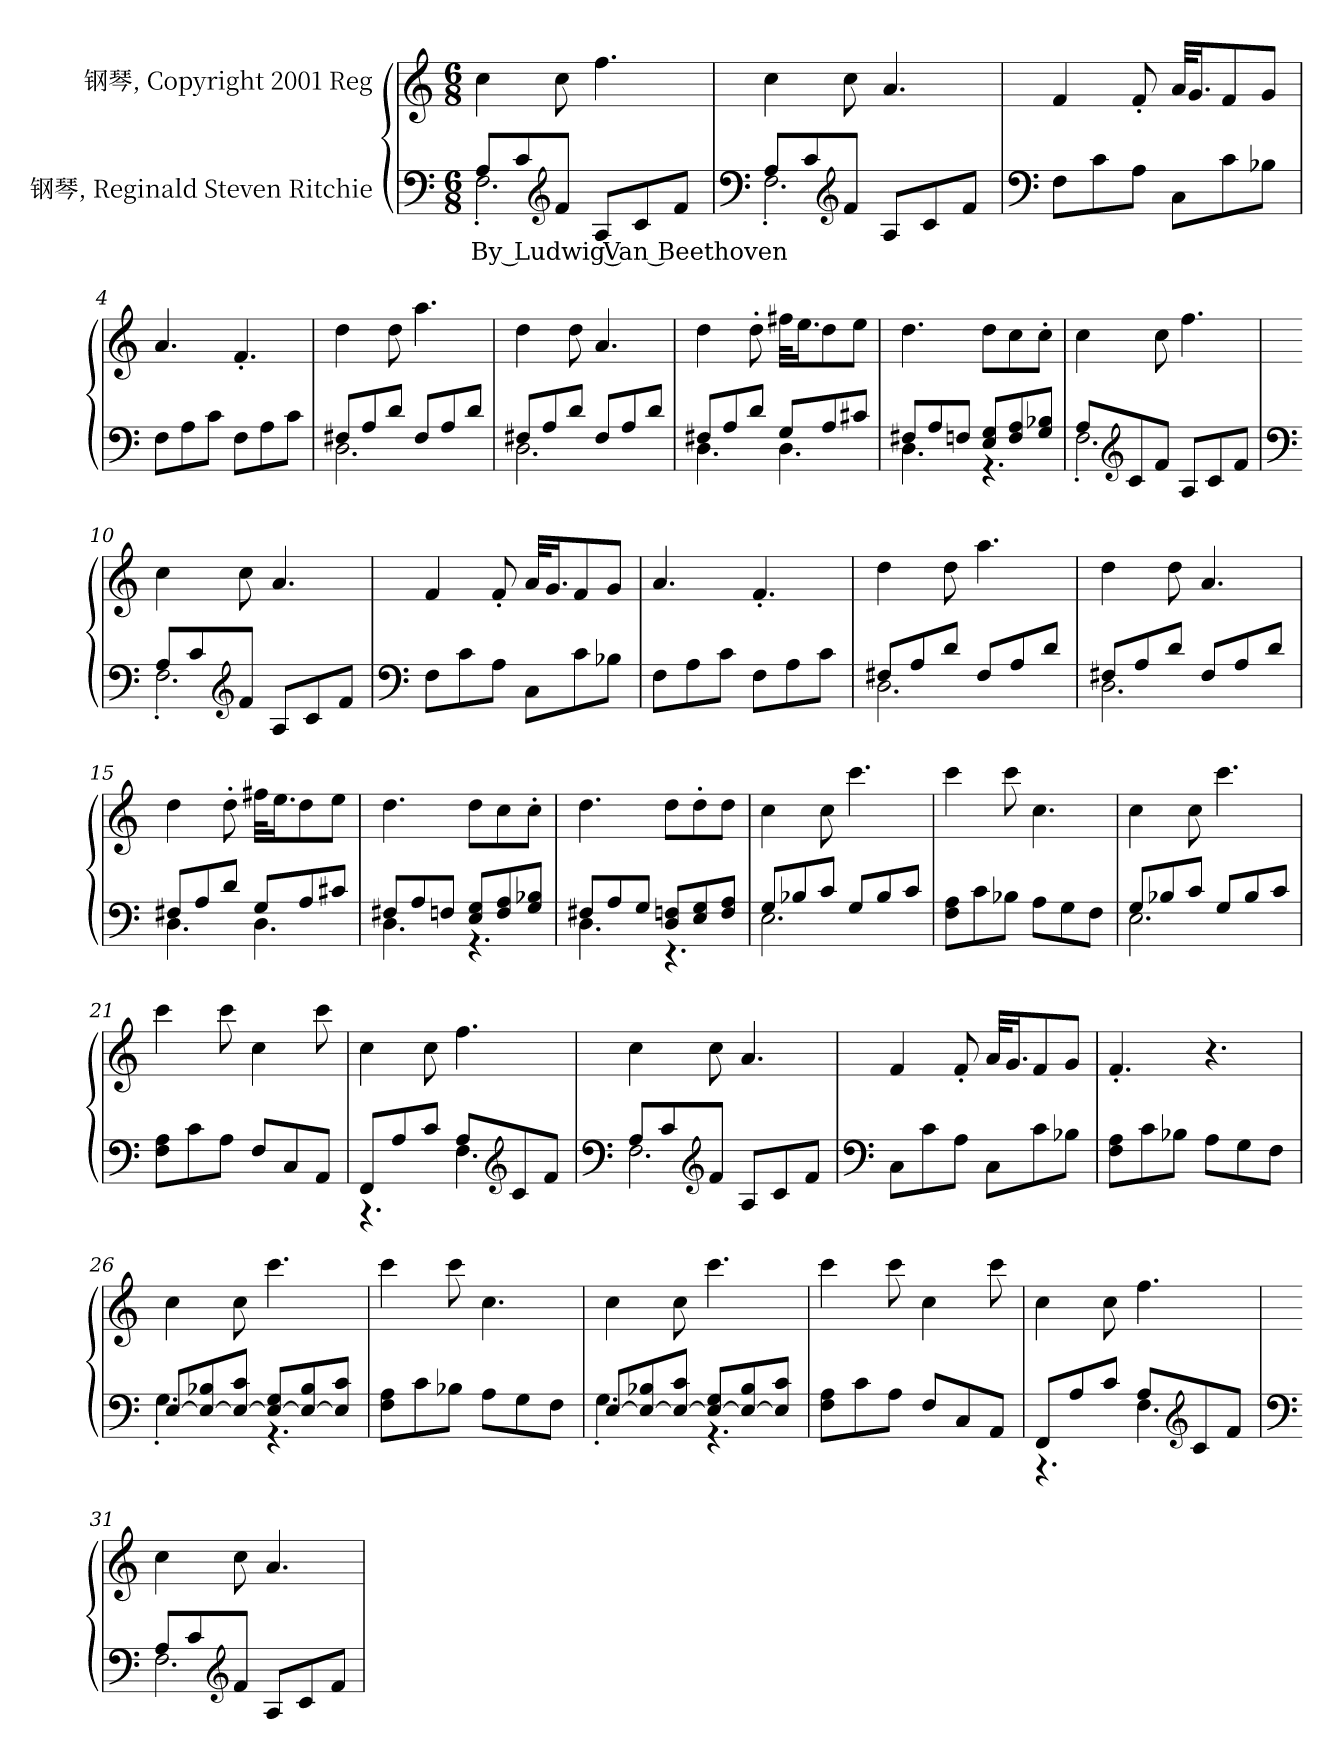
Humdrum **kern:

**kern	**text	**kern
*part2	*part2	*part1
*staff2	*staff2	*staff1
*I"钢琴, Reginald Steven Ritchie	*	*I"钢琴, Copyright 2001 Reg
*clefF4	*	*clefG2
*k[]	*	*k[]
*M6/8	*	*M6/8
*MM165	*	*MM165
=1	=1	=1
*^	*	*
8A/L	2.F'\	By Ludwig Van Beethoven	4cc\
8c/	.	.	.
*clefG2	*	*	*
8f/J	.	.	8cc\
8A/L	.	.	4.ff\
8c/	.	.	.
8f/J	.	.	.
=2	=2	=2	=2
*clefF4	*	*	*
8A/L	2.F'\	.	4cc\
8c/	.	.	.
*clefG2	*	*	*
8f/J	.	.	8cc\
8A/L	.	.	4.a/
8c/	.	.	.
8f/J	.	.	.
*v	*v	*	*
!!LO:LB:g=z
=3	=3	=3
*clefF4	*	*
8F\L	.	4f/
8c\	.	.
8A\J	.	8f'/
8C\L	.	32a/KLL
.	.	16.g/J
8c\	.	8f/
8B-X\J	.	8g/J
=4	=4	=4
8F\L	.	4.a/
8A\	.	.
8c\J	.	.
8F\L	.	4.f'/
8A\	.	.
8c\J	.	.
=5	=5	=5
*^	*	*
8F#X/L	2.D\	.	4dd\
8A/	.	.	.
8d/J	.	.	8dd\
8F#/L	.	.	4.aa\
8A/	.	.	.
8d/J	.	.	.
=6	=6	=6	=6
8F#X/L	2.D\	.	4dd\
8A/	.	.	.
8d/J	.	.	8dd\
8F#/L	.	.	4.a/
8A/	.	.	.
8d/J	.	.	.
=7	=7	=7	=7
8F#X/L	4.D\	.	4dd\
8A/	.	.	.
8d/J	.	.	8dd'\
8G/L	4.D\	.	32ff#X\KLL
.	.	.	16.ee\J
8A/	.	.	8dd\
8c#X/J	.	.	8ee\J
!!LO:LB:g=z
=8	=8	=8	=8
8F#X/L	4.D\	.	4.dd\
8A/	.	.	.
8Fn/J	.	.	.
8E/ 8G/L	4.r	.	8dd\L
8F/ 8A/	.	.	8cc\
8G/ 8B-X/J	.	.	8cc'\J
=9	=9	=9	=9
8A/L	2.F'\	.	4cc\
*clefG2	*	*	*
8c/	.	.	.
8f/J	.	.	8cc\
8A/L	.	.	4.ff\
8c/	.	.	.
8f/J	.	.	.
=10	=10	=10	=10
*clefF4	*	*	*
8A/L	2.F'\	.	4cc\
8c/	.	.	.
*clefG2	*	*	*
8f/J	.	.	8cc\
8A/L	.	.	4.a/
8c/	.	.	.
8f/J	.	.	.
*v	*v	*	*
=11	=11	=11
*clefF4	*	*
8F\L	.	4f/
8c\	.	.
8A\J	.	8f'/
8C\L	.	32a/KLL
.	.	16.g/J
8c\	.	8f/
8B-X\J	.	8g/J
!!LO:LB:g=z
=12	=12	=12
8F\L	.	4.a/
8A\	.	.
8c\J	.	.
8F\L	.	4.f'/
8A\	.	.
8c\J	.	.
=13	=13	=13
*^	*	*
8F#X/L	2.D\	.	4dd\
8A/	.	.	.
8d/J	.	.	8dd\
8F#/L	.	.	4.aa\
8A/	.	.	.
8d/J	.	.	.
=14	=14	=14	=14
8F#X/L	2.D\	.	4dd\
8A/	.	.	.
8d/J	.	.	8dd\
8F#/L	.	.	4.a/
8A/	.	.	.
8d/J	.	.	.
=15	=15	=15	=15
8F#X/L	4.D\	.	4dd\
8A/	.	.	.
8d/J	.	.	8dd'\
8G/L	4.D\	.	32ff#X\KLL
.	.	.	16.ee\J
8A/	.	.	8dd\
8c#X/J	.	.	8ee\J
=16	=16	=16	=16
8F#X/L	4.D\	.	4.dd\
8A/	.	.	.
8Fn/J	.	.	.
8E/ 8G/L	4.r	.	8dd\L
8F/ 8A/	.	.	8cc\
8G/ 8B-X/J	.	.	8cc'\J
!!LO:LB:g=z
=17	=17	=17	=17
8F#X/L	4.D\	.	4.dd\
8A/	.	.	.
8G/J	.	.	.
8D/ 8Fn/L	4.r	.	8dd\L
8E/ 8G/	.	.	8dd'\
8F/ 8A/J	.	.	8dd\J
=18	=18	=18	=18
8G/L	2.E\	.	4cc\
8B-X/	.	.	.
8c/J	.	.	8cc\
8G/L	.	.	4.ccc\
8B-/	.	.	.
8c/J	.	.	.
*v	*v	*	*
=19	=19	=19
8F\ 8A\L	.	4ccc\
8c\	.	.
8B-X\J	.	8ccc\
8A\L	.	4.cc\
8G\	.	.
8F\J	.	.
=20	=20	=20
*^	*	*
8G/L	2.E\	.	4cc\
8B-X/	.	.	.
8c/J	.	.	8cc\
8G/L	.	.	4.ccc\
8B-/	.	.	.
8c/J	.	.	.
*v	*v	*	*
=21	=21	=21
8F\ 8A\L	.	4ccc\
8c\	.	.
8A\J	.	8ccc\
8F/L	.	4cc\
8C/	.	.
8AA/J	.	8ccc\
!!LO:LB:g=z
=22	=22	=22
*^	*	*
8FF/L	4.r	.	4cc\
8A/	.	.	.
8c/J	.	.	8cc\
8A/L	4.F\	.	4.ff\
*clefG2	*	*	*
8c/	.	.	.
8f/J	.	.	.
=23	=23	=23	=23
*clefF4	*	*	*
8A/L	2.F\	.	4cc\
8c/	.	.	.
*clefG2	*	*	*
8f/J	.	.	8cc\
8A/L	.	.	4.a/
8c/	.	.	.
8f/J	.	.	.
*v	*v	*	*
=24	=24	=24
*clefF4	*	*
8C\L	.	4f/
8c\	.	.
8A\J	.	8f'/
8C\L	.	32a/KLL
.	.	16.g/J
8c\	.	8f/
8B-X\J	.	8g/J
=25	=25	=25
8F\ 8A\L	.	4.f'/
8c\	.	.
8B-X\J	.	.
8A\L	.	4.r
8G\	.	.
8F\J	.	.
!!LO:PB:g=z
=26	=26	=26
*^	*	*
[8E/L	4.G'\	.	4cc\
8E/_ 8B-X/	.	.	.
8E/_ 8c/J	.	.	8cc\
8E/_ 8G/L	4.r	.	4.ccc\
8E/_ 8B-/	.	.	.
8E/] 8c/J	.	.	.
*v	*v	*	*
=27	=27	=27
8F\ 8A\L	.	4ccc\
8c\	.	.
8B-X\J	.	8ccc\
8A\L	.	4.cc\
8G\	.	.
8F\J	.	.
=28	=28	=28
*^	*	*
[8E/L	4.G'\	.	4cc\
8E/_ 8B-X/	.	.	.
8E/_ 8c/J	.	.	8cc\
8E/_ 8G/L	4.r	.	4.ccc\
8E/_ 8B-/	.	.	.
8E/] 8c/J	.	.	.
*v	*v	*	*
=29	=29	=29
8F\ 8A\L	.	4ccc\
8c\	.	.
8A\J	.	8ccc\
8F/L	.	4cc\
8C/	.	.
8AA/J	.	8ccc\
!!LO:LB:g=z
=30	=30	=30
*^	*	*
8FF/L	4.r	.	4cc\
8A/	.	.	.
8c/J	.	.	8cc\
8A/L	4.F\	.	4.ff\
*clefG2	*	*	*
8c/	.	.	.
8f/J	.	.	.
=31	=31	=31	=31
*clefF4	*	*	*
8A/L	2.F\	.	4cc\
8c/	.	.	.
*clefG2	*	*	*
8f/J	.	.	8cc\
8A/L	.	.	4.a/
8c/	.	.	.
8f/J	.	.	.
*v	*v	*	*
=	=	=
*-	*-	*-
